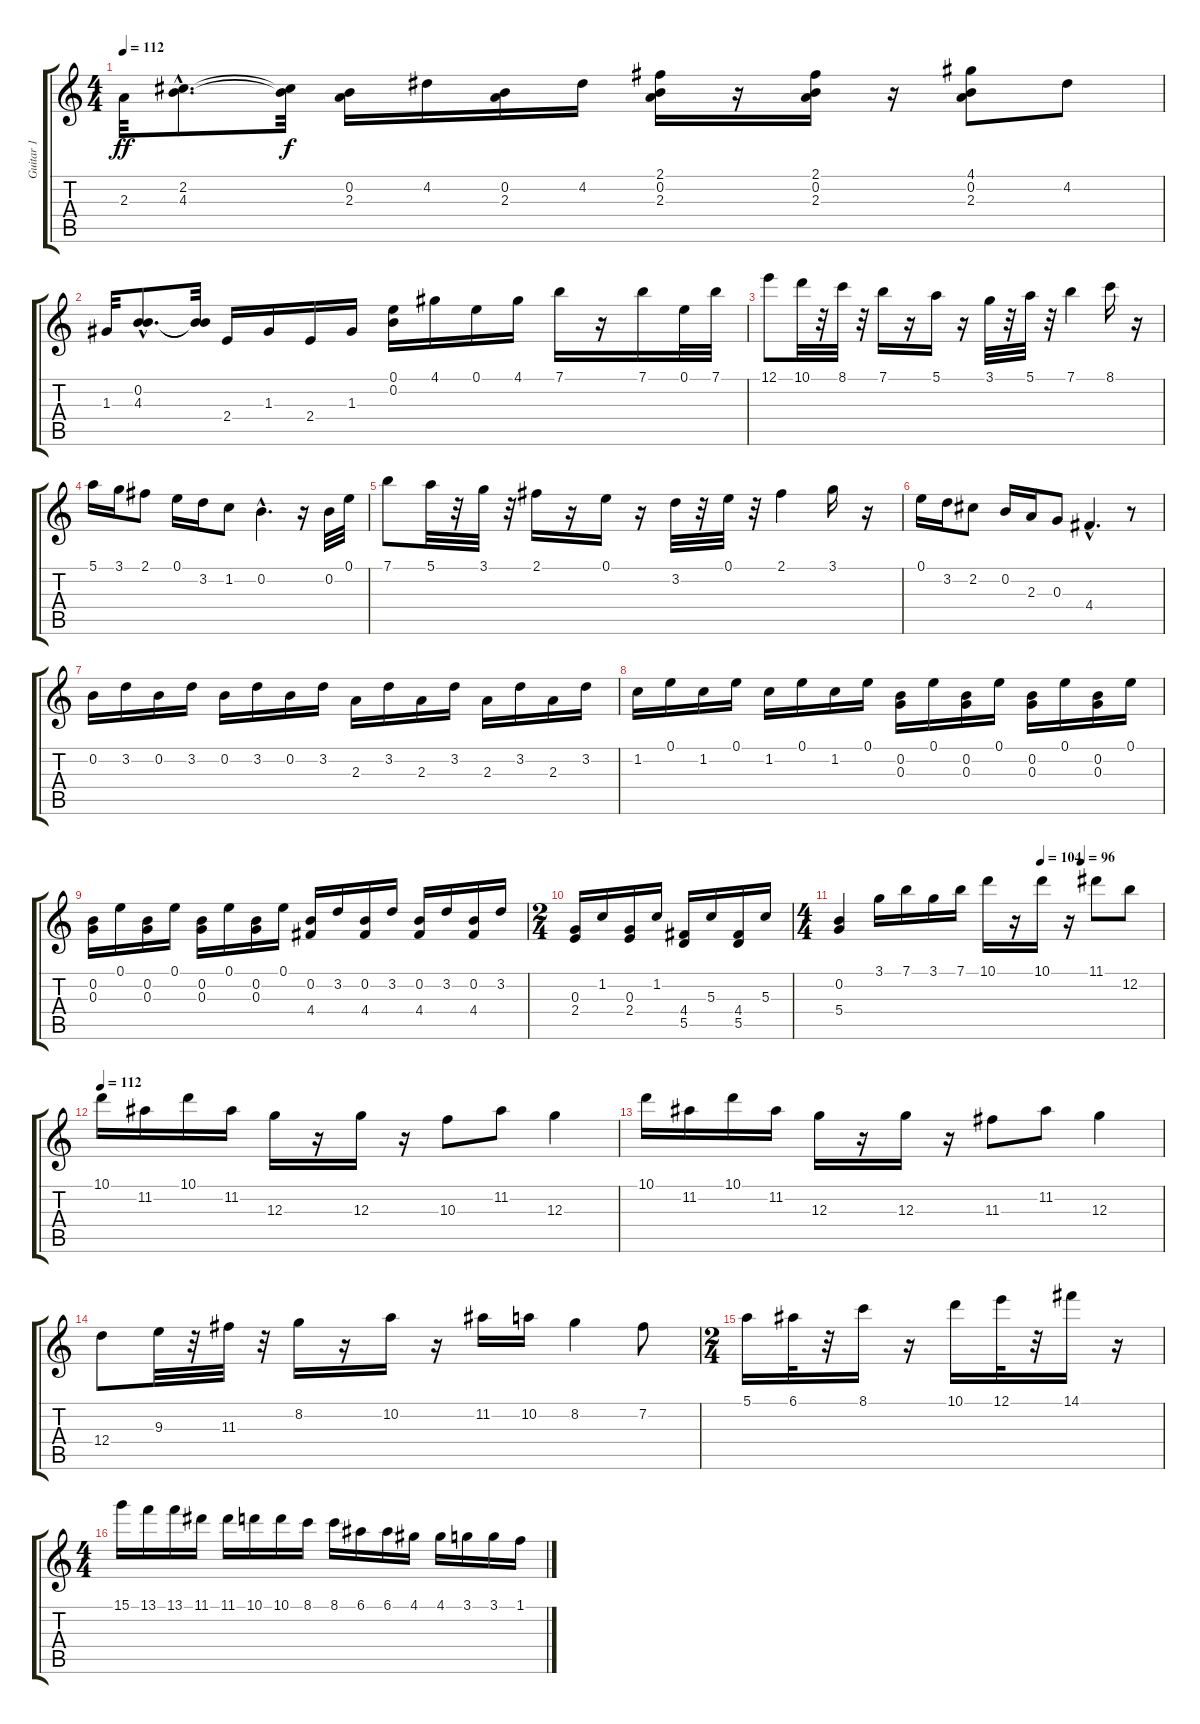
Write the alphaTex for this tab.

\track ("Guitar 1" "Guitar 1") {instrument acousticguitarnylon}
\staff {score tabs}
\tuning (E4 B3 G3 D3 A2 E2) {hide}
\ts (4 4)
\tempo 112
\clef g2
\ks c
2.3.32{dy ff} (2.2{hac} 4.3{hac}).8{d} (2.2{t} 4.3{t}).32{dy f} (0.2 2.3).16 4.2.16 (0.2 2.3).16 4.2.16 (2.1 0.2 2.3).16 r.16 (2.1 0.2 2.3).16 r.16 (4.1 0.2 2.3).8 4.2.8 |
1.3.32 (0.2{hac} 4.3{hac}).8{d} (0.2{t} 4.3{t}).32 2.4.16 1.3.16 2.4.16 1.3.16 (0.1 0.2).16 4.1.16 0.1.16 4.1.16 7.1.16 r.16 7.1.16 0.1.32 7.1.32 |
12.1.8 10.1.32 r.32 8.1.32 r.32 7.1.16 r.16 5.1.16 r.16 3.1.32 r.32 5.1.32 r.32 7.1.4 8.1.16 r.16 |
5.1.16 3.1.16 2.1.8 0.1.16 3.2.16 1.2.8 0.2{hac}.4{d} r.16 0.2.32 0.1.32 |
7.1.8 5.1.32 r.32 3.1.32 r.32 2.1.16 r.16 0.1.16 r.16 3.2.32 r.32 0.1.32 r.32 2.1.4 3.1.16 r.16 |
0.1.16 3.2.16 2.2.8 0.2.16 2.3.16 0.3.8 4.4{hac}.4{d} r.8 |
0.2.16 3.2.16 0.2.16 3.2.16 0.2.16 3.2.16 0.2.16 3.2.16 2.3.16 3.2.16 2.3.16 3.2.16 2.3.16 3.2.16 2.3.16 3.2.16 |
1.2.16 0.1.16 1.2.16 0.1.16 1.2.16 0.1.16 1.2.16 0.1.16 (0.2 0.3).16 0.1.16 (0.2 0.3).16 0.1.16 (0.2 0.3).16 0.1.16 (0.2 0.3).16 0.1.16 |
(0.2 0.3).16 0.1.16 (0.2 0.3).16 0.1.16 (0.2 0.3).16 0.1.16 (0.2 0.3).16 0.1.16 (0.2 4.4).16 3.2.16 (0.2 4.4).16 3.2.16 (0.2 4.4).16 3.2.16 (0.2 4.4).16 3.2.16 |
\ts (2 4)
(0.3 2.4).16 1.2.16 (0.3 2.4).16 1.2.16 (4.4 5.5).16 5.3.16 (4.4 5.5).16 5.3.16 |
\ts (4 4)
\tempo (104 0.625)
\tempo (96 0.75)
(0.2 5.4).4 3.1.16 7.1.16 3.1.16 7.1.16 10.1.16 r.16 10.1.16 r.16 11.1.8 12.2.8 |
\tempo 112
10.1.16 11.2.16 10.1.16 11.2.16 12.3.16 r.16 12.3.16 r.16 10.3.8 11.2.8 12.3.4 |
10.1.16 11.2.16 10.1.16 11.2.16 12.3.16 r.16 12.3.16 r.16 11.3.8 11.2.8 12.3.4 |
12.4.8 9.3.32 r.32 11.3.32 r.32 8.2.16 r.16 10.2.16 r.16 11.2.16 10.2.16 8.2.4 7.2.8 |
\ts (2 4)
5.1.16 6.1.32 r.32 8.1.16 r.16 10.1.16 12.1.32 r.32 14.1.16 r.16 |
\ts (4 4)
15.1.16 13.1.16 13.1.16 11.1.16 11.1.16 10.1.16 10.1.16 8.1.16 8.1.16 6.1.16 6.1.16 4.1.16 4.1.16 3.1.16 3.1.16 1.1.16
